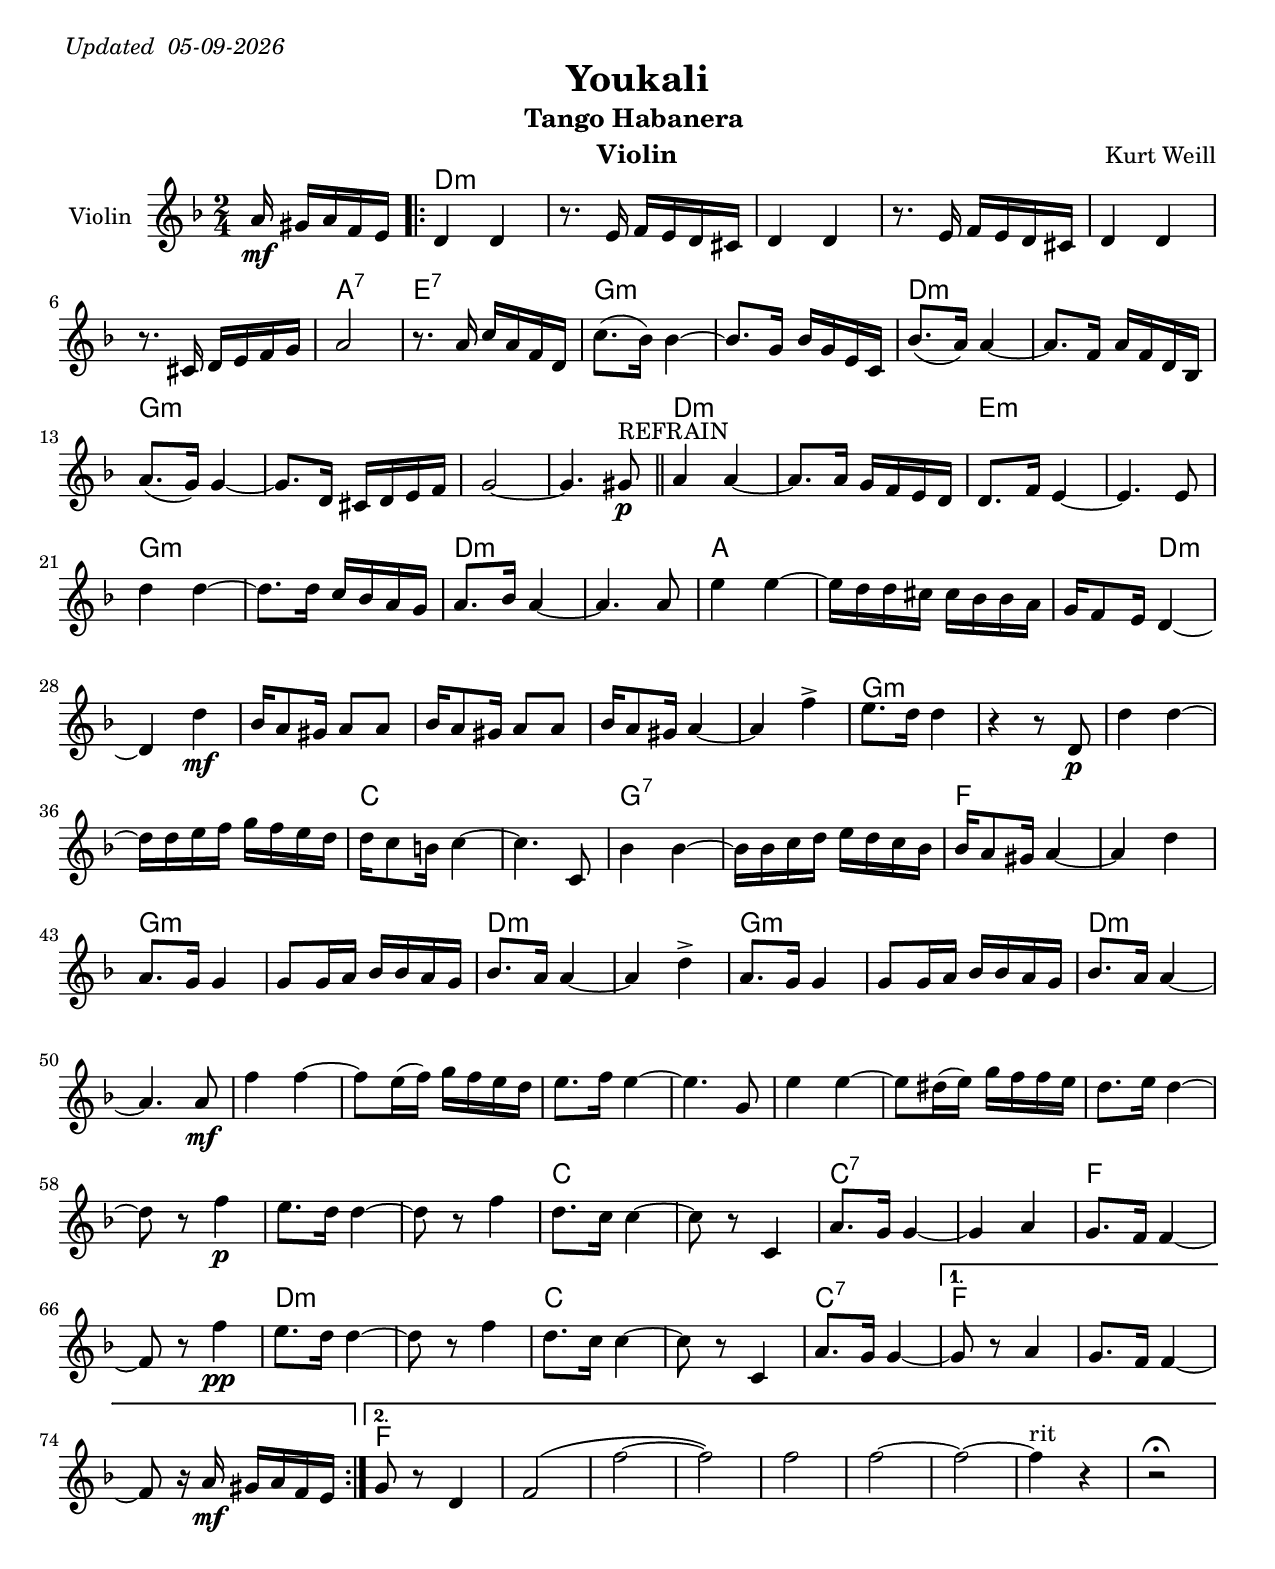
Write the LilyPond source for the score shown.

\version "2.14.2"

\include "english.ly"
\paper{
  print-all-headers = ##t
  #(set-paper-size "letter")
}

date = #(strftime "%d-%m-%Y" (localtime (current-time)))

\markup{ \italic{ " Updated " \date }  }

%\markup{ Got something to say? }

%#################################### Melody ########################
%melody =  \transpose c d \relative c' {  %transpose for clarinet


melody = \relative c'' {
  \clef treble
  \key d \minor
  \time 2/4
  \partial 16*5 a16 \mf gs a f e
  \repeat volta 2{
    d4 d
    \repeat unfold 2{
      r8. e16 f e d cs|
      d4 d}
    r8. cs16 d e f g|
    a2

    r8. a16 c a f d|
    c'8.(bf16) bf4~
    bf8. g16 bf g e c
    bf'8.(a16) a4~

    a8. f16 a f d bf|
    a'8.(g16) g4~
    g8. d16 cs d e f
    g2~
    g4. gs8 \p ^REFRAIN  \bar "||"

    a4 a ~
    a8. a16 g f e d
    d8. f16 e4~
    e4. e8
    d'4 d~

    d8. d16 c bf a g
    a8. bf16 a4~
    a4. a8 e'4 e~
    e16 d d cs cs bf bf a|
    g16 [f8 e16] d4~|
    d4 d' \mf

    bf16[a8 gs16] a8 a|
    bf16[a8 gs16] a8 a| %missing repeated bar
    bf16 [a8 gs16] a4~
    a4 f'->
    e8. d16 d4
    r4 r8 d, \p
    d'4 d~
    d16 d e f g f e d|
    d16 [c8 b16] c4~
    c4. c,8  %end page 2
    bf'4 bf  ~
    bf16 bf c d e d c bf
    bf16[a8 gs16] a4~
    a4 d
    a8. g16 g4

    g8 g16 a bf bf a g|
    bf8. a16 a4~
    a4 d->
    a8. g16 g4
    g8 g16 a bf bf a g

    bf8. a16 a4~
    a4. a8 \mf

    f'4 f ~
    f8 e16(f) g f e d
    e8. f16 e4~
    e4. g,8|
    e'4 e~
    e8 ds16(e) g f f e|
    d8. e16 d4~
    d8 r f4\p
    e8. d16 d4~
    %last page
    d8 r f4
    d8. c16 c4~
    c8 r c,4
    a'8. g16 g4~
    g4 a
    g8. f16 f4~| %error in book? last page first You ka li
    f8 r f'4\pp
    e8. d16 d4~
    d8 r f4
    d8. c16 c4~
    c8 r c,4
    a'8. g16 g4~

  }

  \alternative{
    {
      g8 r a4
      g8. f16 f4~
      f8
      r16 a \mf gs a f e
    }
    {
      g8 r d4 f2\(
      f'2~
      f2\)
      f2
      f2~
      f2~
      f4 ^rit r
      r2 \fermata
    }
  }

}

%{
%################################# Lyrics #####################
\addlyrics{
  C'est presque au bout du mon -- de
  Ma bar -- que va -- ga -- bon -- de
  Er -- rante au gré de l'on -- de
  M'y con -- dui -- sit un jour
  L'île est tou -- te pe -- ti -- te
  Mais la fée qui l'ha -- bi -- te
  Gen -- ti -- ment nous in -- vi -- te
  A en fai -- re le tour

  You -- ka -- li
  C'est le pays de nos dé -- sirs
  You -- ka -- li
  C'est le bon -- heur, c'est le plai -- sir
  You -- ka -- li
  C'est la terre où l'on quit -- te tous les sou -- cis
  C'est, dans notre nuit, comme une éclair -- cie
  L'étoile qu'on suit
  C'est You -- ka -- li

}
\addlyrics {
  Et la vie nous en -- traî -- ne
  Las -- san  -- te, quo -- ti -- dien -- ne
  Mais la pauvre âme hu -- mai -- ne
  Cherch -- ant par -- tout l'ou -- bli
  A pour quit -- ter la ter -- re
  Su trou -- ver le mys -- tè -- re
  Où nos rê -- ves se ter -- rent
  En quel -- ques You -- ka -- li....
}
%}
%################################# Chords #######################
harmonies = \chordmode {
  s16*5
  d2*6:m
  a2:7
  e2:7 %maybe
  g2*2:m
  d2*2:m
  g2*4:m
  %refrain
  d2*2:m
  e2*2:m
  g2*2:m
  d2*2:m
  a4*5
  d4*11:m
  g2*4:m   % might be a Cm
  c2*2
  g2*2:7
  f2*2
  g2*2:m
  d2*2:m
  g2*2:m
  d2*12:m  % maybe a chord change @53 and back to Dm @ 57???
  c2*2
  c2*2:7
  f2*2
  d2*2:m
  c2*2
  c2:7
  f2*3
  f2*8

}

\score {
  <<
    \new ChordNames {
      \set chordChanges = ##f
  #(set-paper-size "letter")
      \harmonies
    }
    \new Staff \with {
      instrumentName = "Violin"} \melody
  >>
  \header{
    title= "Youkali"
    subtitle="Tango Habanera "
    composer= "Kurt Weill"
    instrument = "Violin"
    arranger= ""
  }
  \midi{\tempo 4 = 120}
  \layout{ }


  }

%{
  % more verses:
  \markup{}
  \markup {
  \fill-line {
  \hspace #0.1 % distance from left margin
  \column {
  \line { "1."
  \column {
  ""
  }
  }
  \hspace #0.2 % vertical distance between verses
  \line { "2."
  \column {
  ""
  }
  }
  }
  \hspace #0.1  % horiz. distance between columns
  \column {
  \line { "3."
  \column {
  ""
  }
  }
  \hspace #0.2 % distance between verses
  \line { "4."
  \column {
  ""
  }
  }
  }
  \hspace #0.1 % distance to right margin
  }
  }


  C'est presque au bout du monde
  Ma barque vagabonde
  Errante au gré de l'onde
  M'y conduisit un jour
  L'île est toute petite
  Mais la fée qui l'habite
  Gentiment nous invite
  A en faire le tour

  Youkali
  C'est le pays de nos désirs
  Youkali
  C'est le bonheur, c'est le plaisir
  Youkali
  C'est la terre où l'on quitte tous les soucis
  C'est, dans notre nuit, comme une éclaircie
  L'étoile qu'on suit
  C'est Youkali

  Et la vie nous entraîne
  Lassante, quotidienne
  Mais la pauvre âme humaine
  Cherchant partout l'oubli
  A pour quitter la terre
  Su trouver le mystère
  Où nos rêves se terrent
  En quelques Youkali....


  ****************English*********
 It was almost to the end of the world
That my wandering boat
Straying at the will of the waves
Led me one day
The isle is very small
But the kind fairy that lives there
Invites us
To take a look around

Youkali
Is the land of our desires
Youkali
Is happiness, pleasure
Youkali
Is the land where we forget all our worries
It is in our night, like a bright rift
The star we follow
It is Youkali

Youkali
Is the respect of all vows exchanged
Youkali
Is the land of love returned
It is the hope
That is in every human heart
The deliverance
We await for tomorrow

Youkali
Is the land of our desires
Youkali
Is happiness, pleasure
But it is a dream, a folly
There is no Youkali

And life carries us along
Tediously, day by day
But the poor human soul
Seeking forgetfulness everywhere
Has, in order to escape the world
Managed to find the mystery
In which our dreams burrow themselves
In some Youkali

Youkali
Is the land of our desires
Youkali
Is happiness, pleasure
Youkali
Is the land where we forget all our worries
It is in our night, like a bright rift
The star we follow
It is Youkali

Youkali
Is the respect of all vows exchanged
Youkali
Is the land of love returned
It is the hope
That is in every human heart
The deliverance
We await for tomorrow

Youkali
Is the land of our desires
Youkali
Is happiness, pleasure
But it is a dream, a folly
There is no Youkali

But it is a dream, a folly
There is no Youkali


%}